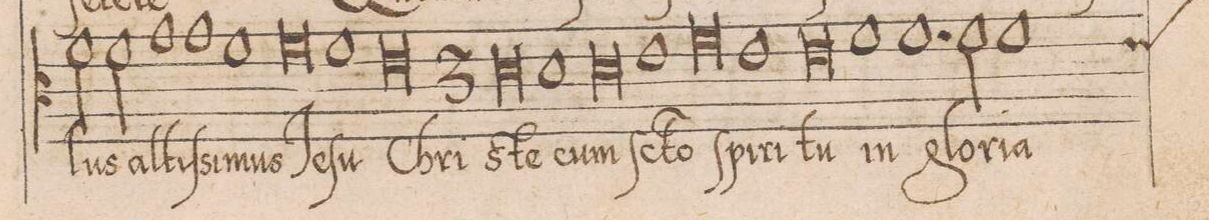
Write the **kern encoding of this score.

**kern	**text
*I"CANTVS	*
*clefC3	*
*k[]	*
*met(c|)	*
*M2/1	*
2f\	-lus
2f\	al-
=83-	=83-
1g	-tiſ-
1g	-si-
=84-	=84-
1f	-m(us)
0f	Je-
=85-	=85-
1f	-ſu
=86-	=86-
0e	Chri-
=87-	=87-
*M3/1	*
*met(3)	*
0d	-ſte
1d	Cvm
=88-	=88-
0d	ſ(an)-
*custos:f	*
1e	-cto
=89-	=89-
0f	Spi-
1e	-ri-
=90-	=90-
0e	-tu
1f	in
=91-	=91-
1.f	glo-
2f\	-ri-
1f	-a
=92-	=92-
*-	*-
